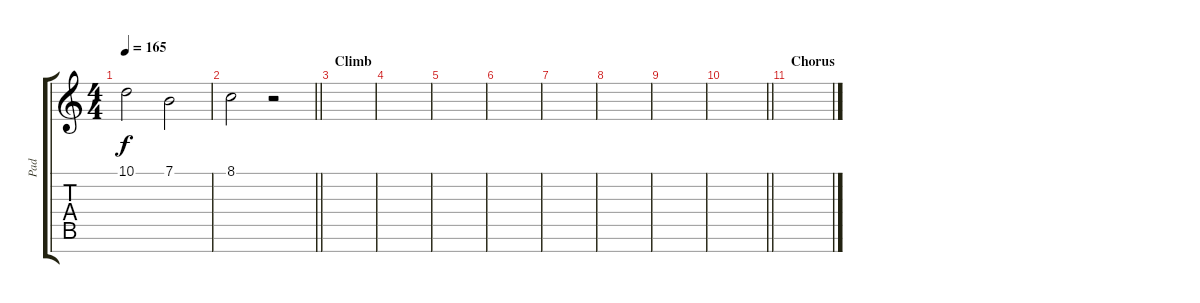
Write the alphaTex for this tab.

\track ("Pad" "Pad") {instrument pad2warm}
\staff {score tabs}
\tuning (E4 B3 G3 D3 A2 E2 B1) {hide}
\ts (4 4)
\tempo 165
\clef g2
\ks c
10.1.2{dy f} 7.1.2 |
\barLineRight lightlight
8.1.2 r.2 |
\section ("" "Climb")
|
|
|
|
|
|
|
\barLineRight lightlight
|
\section ("" "Chorus")
